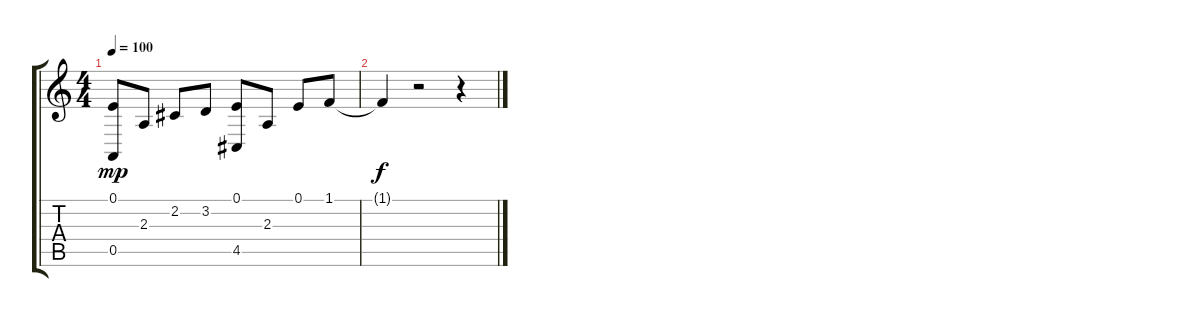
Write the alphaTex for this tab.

\track "" {instrument acousticgrandpiano}
\staff {score tabs}
\tuning (E4 B3 G3 D3 A2 E2) {hide}
\ts (4 4)
\tempo 100
\clef g2
\ks c
(0.1 0.5).8{dy mp} 2.3.8 2.2.8 3.2.8 (0.1 4.5).8 2.3.8 0.1.8 1.1.8 |
1.1{t}.4{dy f} r.2 r.4
